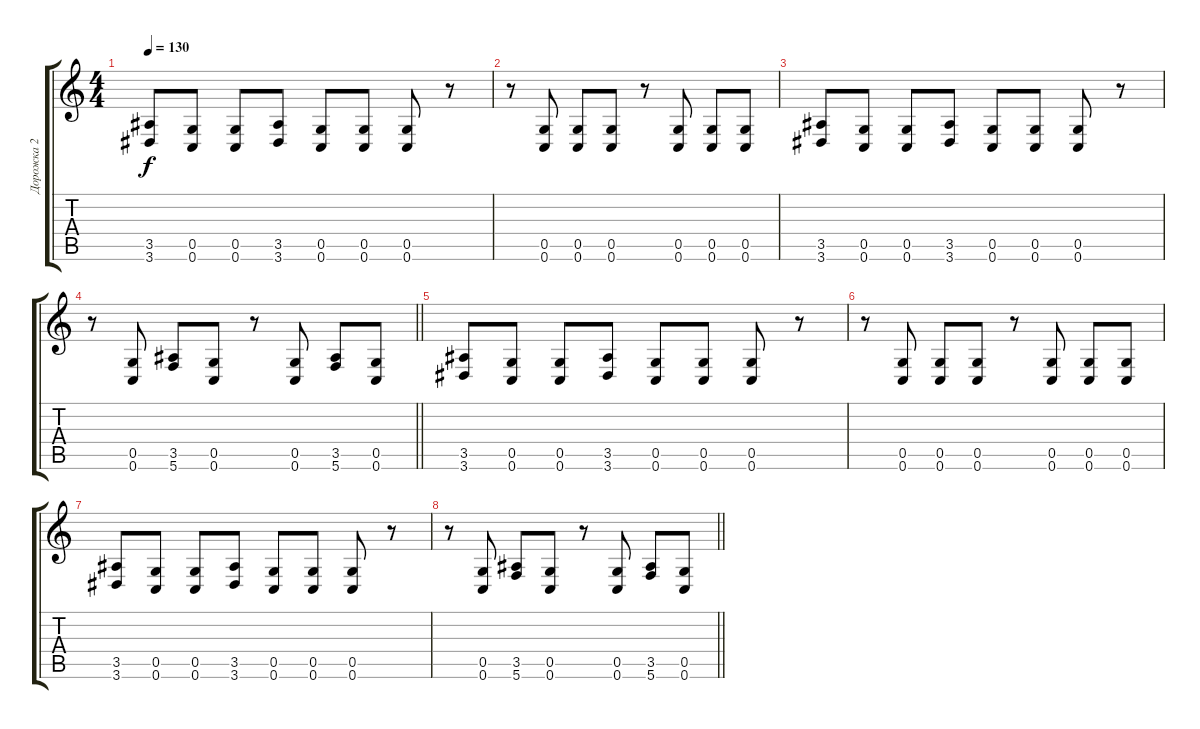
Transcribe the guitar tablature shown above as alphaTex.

\track ("Дорожка 2" "Дорожка 2") {instrument distortionguitar}
\staff {score tabs}
\tuning (D4 A3 F3 C3 G2 C2) {hide}
\ts (4 4)
\tempo 130
\clef g2
\ks c
(3.5 3.6).8{dy f} (0.5 0.6).8 (0.5 0.6).8 (3.5 3.6).8 (0.5 0.6).8 (0.5 0.6).8 (0.5 0.6).8 r.8 |
r.8 (0.5 0.6).8 (0.5 0.6).8 (0.5 0.6).8 r.8 (0.5 0.6).8 (0.5 0.6).8 (0.5 0.6).8 |
(3.5 3.6).8 (0.5 0.6).8 (0.5 0.6).8 (3.5 3.6).8 (0.5 0.6).8 (0.5 0.6).8 (0.5 0.6).8 r.8 |
\barLineRight lightlight
r.8 (0.5 0.6).8 (3.5 5.6).8 (0.5 0.6).8 r.8 (0.5 0.6).8 (3.5 5.6).8 (0.5 0.6).8 |
(3.5 3.6).8 (0.5 0.6).8 (0.5 0.6).8 (3.5 3.6).8 (0.5 0.6).8 (0.5 0.6).8 (0.5 0.6).8 r.8 |
r.8 (0.5 0.6).8 (0.5 0.6).8 (0.5 0.6).8 r.8 (0.5 0.6).8 (0.5 0.6).8 (0.5 0.6).8 |
(3.5 3.6).8 (0.5 0.6).8 (0.5 0.6).8 (3.5 3.6).8 (0.5 0.6).8 (0.5 0.6).8 (0.5 0.6).8 r.8 |
\barLineRight lightlight
r.8 (0.5 0.6).8 (3.5 5.6).8 (0.5 0.6).8 r.8 (0.5 0.6).8 (3.5 5.6).8 (0.5 0.6).8
